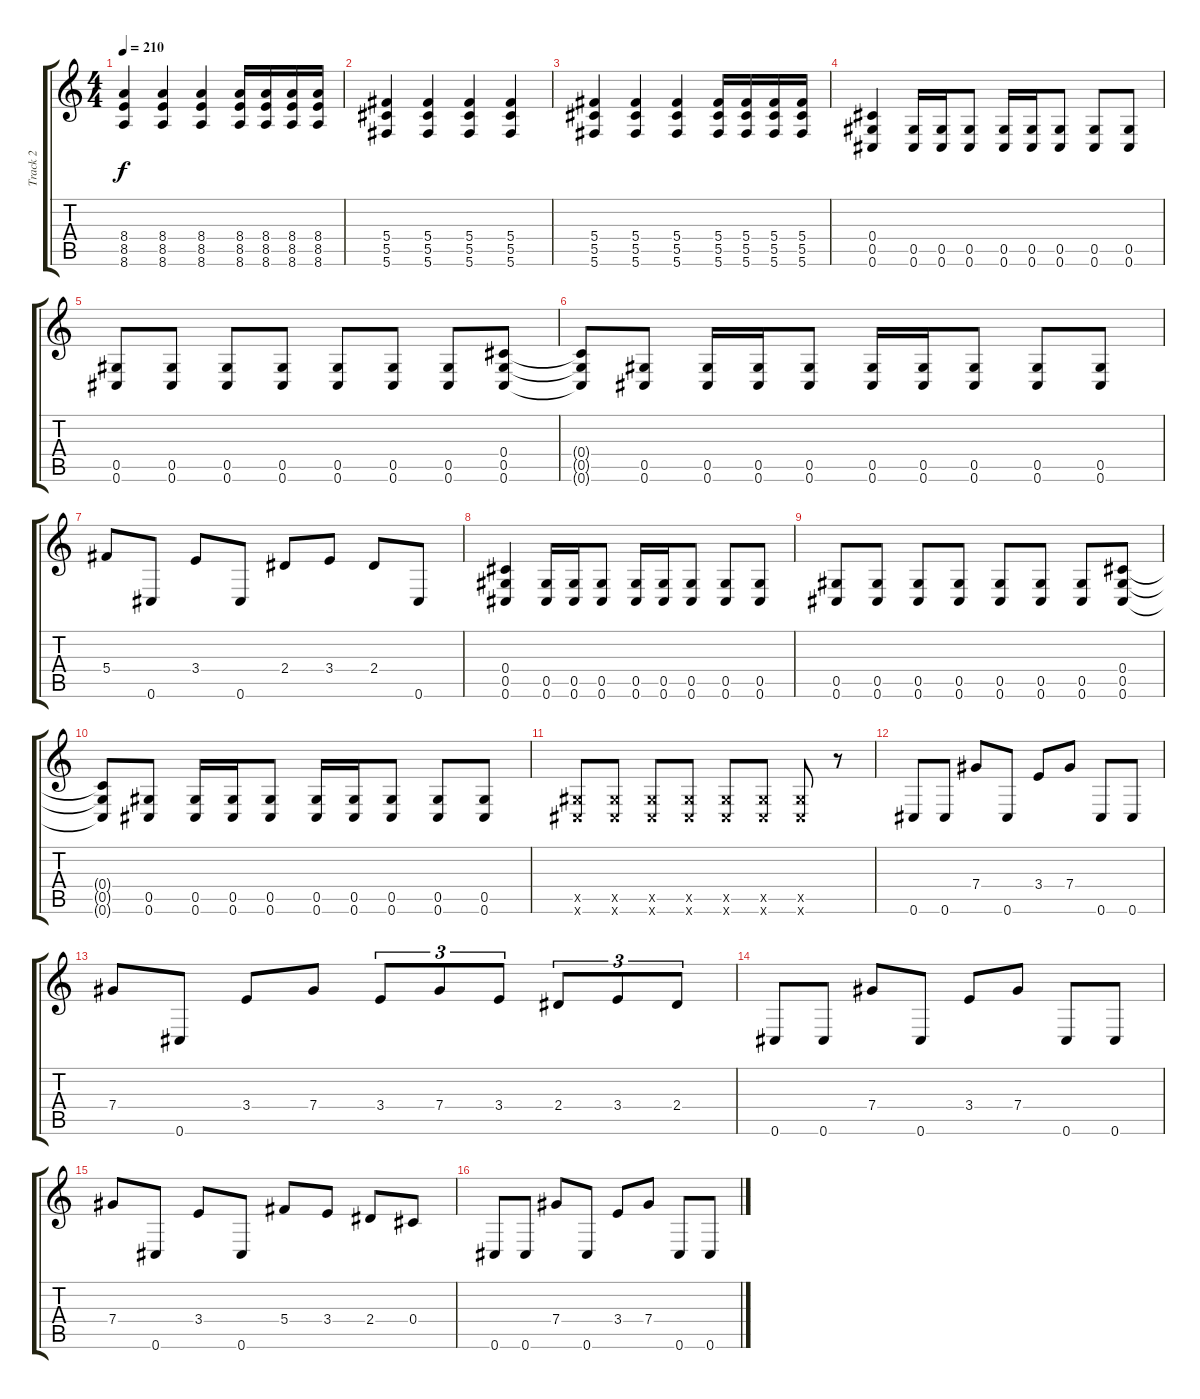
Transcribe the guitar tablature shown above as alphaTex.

\track ("Track 2" "Track 2") {instrument distortionguitar}
\staff {score tabs}
\tuning (Eb4 Bb3 Gb3 Db3 Ab2 Db2) {hide}
\ts (4 4)
\tempo 210
\clef g2
\ks c
(8.4 8.5 8.6).4{dy f} (8.4 8.5 8.6).4 (8.4 8.5 8.6).4 (8.4 8.5 8.6).16 (8.4 8.5 8.6).16 (8.4 8.5 8.6).16 (8.4 8.5 8.6).16 |
(5.4 5.5 5.6).4 (5.4 5.5 5.6).4 (5.4 5.5 5.6).4 (5.4 5.5 5.6).4 |
(5.4 5.5 5.6).4 (5.4 5.5 5.6).4 (5.4 5.5 5.6).4 (5.4 5.5 5.6).16 (5.4 5.5 5.6).16 (5.4 5.5 5.6).16 (5.4 5.5 5.6).16 |
(0.4 0.5 0.6).4 (0.5 0.6).16 (0.5 0.6).16 (0.5 0.6).8 (0.5 0.6).16 (0.5 0.6).16 (0.5 0.6).8 (0.5 0.6).8 (0.5 0.6).8 |
(0.5 0.6).8 (0.5 0.6).8 (0.5 0.6).8 (0.5 0.6).8 (0.5 0.6).8 (0.5 0.6).8 (0.5 0.6).8 (0.4 0.5 0.6).8 |
(0.4{t} 0.5{t} 0.6{t}).8 (0.5 0.6).8 (0.5 0.6).16 (0.5 0.6).16 (0.5 0.6).8 (0.5 0.6).16 (0.5 0.6).16 (0.5 0.6).8 (0.5 0.6).8 (0.5 0.6).8 |
5.4.8 0.6.8 3.4.8 0.6.8 2.4.8 3.4.8 2.4.8 0.6.8 |
(0.4 0.5 0.6).4 (0.5 0.6).16 (0.5 0.6).16 (0.5 0.6).8 (0.5 0.6).16 (0.5 0.6).16 (0.5 0.6).8 (0.5 0.6).8 (0.5 0.6).8 |
(0.5 0.6).8 (0.5 0.6).8 (0.5 0.6).8 (0.5 0.6).8 (0.5 0.6).8 (0.5 0.6).8 (0.5 0.6).8 (0.4 0.5 0.6).8 |
(0.4{t} 0.5{t} 0.6{t}).8 (0.5 0.6).8 (0.5 0.6).16 (0.5 0.6).16 (0.5 0.6).8 (0.5 0.6).16 (0.5 0.6).16 (0.5 0.6).8 (0.5 0.6).8 (0.5 0.6).8 |
(0.5{x} 0.6{x}).8 (0.5{x} 0.6{x}).8 (0.5{x} 0.6{x}).8 (0.5{x} 0.6{x}).8 (0.5{x} 0.6{x}).8 (0.5{x} 0.6{x}).8 (0.5{x} 0.6{x}).8 r.8 |
0.6.8 0.6.8 7.4.8 0.6.8 3.4.8 7.4.8 0.6.8 0.6.8 |
7.4.8 0.6.8 3.4.8 7.4.8 3.4.8{tu (3 2)} 7.4.8{tu (3 2)} 3.4.8{tu (3 2)} 2.4.8{tu (3 2)} 3.4.8{tu (3 2)} 2.4.8{tu (3 2)} |
0.6.8 0.6.8 7.4.8 0.6.8 3.4.8 7.4.8 0.6.8 0.6.8 |
7.4.8 0.6.8 3.4.8 0.6.8 5.4.8 3.4.8 2.4.8 0.4.8 |
0.6.8 0.6.8 7.4.8 0.6.8 3.4.8 7.4.8 0.6.8 0.6.8
